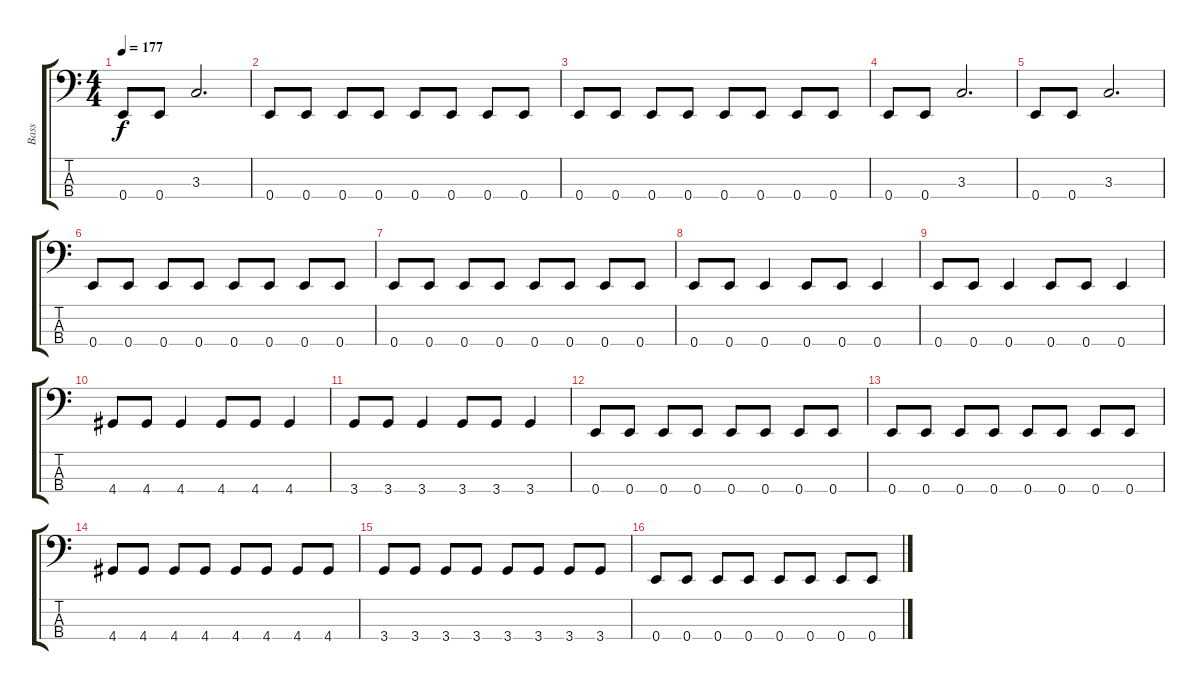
\track ("Bass" "Bass") {instrument electricbasspick}
\staff {score tabs}
\tuning (G2 D2 A1 E1) {hide}
\ts (4 4)
\tempo 177
\clef f4
\ks c
0.4.8{dy f} 0.4.8 3.3.2{d} |
0.4.8 0.4.8 0.4.8 0.4.8 0.4.8 0.4.8 0.4.8 0.4.8 |
0.4.8 0.4.8 0.4.8 0.4.8 0.4.8 0.4.8 0.4.8 0.4.8 |
0.4.8 0.4.8 3.3.2{d} |
0.4.8 0.4.8 3.3.2{d} |
0.4.8 0.4.8 0.4.8 0.4.8 0.4.8 0.4.8 0.4.8 0.4.8 |
0.4.8 0.4.8 0.4.8 0.4.8 0.4.8 0.4.8 0.4.8 0.4.8 |
0.4.8 0.4.8 0.4.4 0.4.8 0.4.8 0.4.4 |
0.4.8 0.4.8 0.4.4 0.4.8 0.4.8 0.4.4 |
4.4.8 4.4.8 4.4.4 4.4.8 4.4.8 4.4.4 |
3.4.8 3.4.8 3.4.4 3.4.8 3.4.8 3.4.4 |
0.4.8 0.4.8 0.4.8 0.4.8 0.4.8 0.4.8 0.4.8 0.4.8 |
0.4.8 0.4.8 0.4.8 0.4.8 0.4.8 0.4.8 0.4.8 0.4.8 |
4.4.8 4.4.8 4.4.8 4.4.8 4.4.8 4.4.8 4.4.8 4.4.8 |
3.4.8 3.4.8 3.4.8 3.4.8 3.4.8 3.4.8 3.4.8 3.4.8 |
0.4.8 0.4.8 0.4.8 0.4.8 0.4.8 0.4.8 0.4.8 0.4.8
